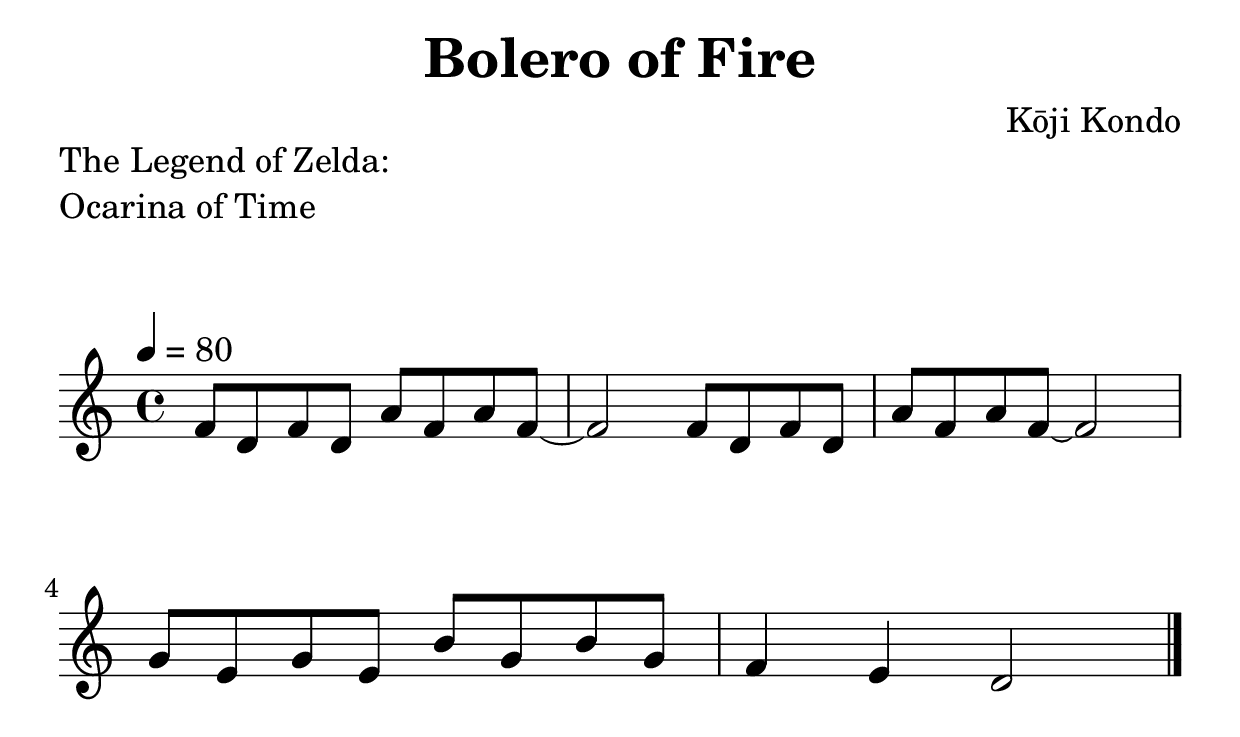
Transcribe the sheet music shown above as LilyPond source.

\version "2.20.0"

\include "header.ily"

\version "2.20.0"

title = "Bolero of Fire"

song = \relative c'' {
  \tempo 4 = 80
  \time 4/4

  f8 d f d a' f a f~ | % 1
  f2 f8 d f d | % 2
  a' f a f~ f2 | % 3
  \break
  g8 e g e b' g b g | % 4
  f4 e d2 \bar "|." % 5
}


\header {
  title = \title
  piece = \markup \left-column { "The Legend of Zelda:" "Ocarina of Time" }
}

\include "articulate.ly"

staff = \new Staff \with { midiInstrument = "ocarina" } {
  \clef "treble^8"
  \song
}

\score {
  \staff

  \layout {
    \context {
      \Score
      \omit ClefModifier
    }
  }
}

\score {
  \unfoldRepeats \articulate \staff

  \midi {}
}

